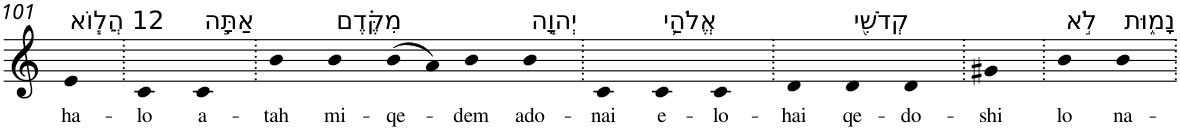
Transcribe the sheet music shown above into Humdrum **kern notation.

**kern	**text
*part1	*part1
*staff1	*staff1
*I"Piano	*
*I'Pno	*
!!LO:PB:g=z
*clefG2	*
*k[]	*
=101	=101
!LO:TX:a:t=12 הֲל֧וֹא	!
!	!LO:LY:b
4e	ha-
=102.	=102.
!	!LO:LY:b
4c	-lo
!LO:TX:a:t=אַתָּ֣ה	!
!	!LO:LY:b
4c	a-
=103.	=103.
!	!LO:LY:b
4b	-tah
!LO:TX:a:t=מִקֶּ֗דֶם	!
!	!LO:LY:b
4b	mi-
!	!LO:LY:b
(>8b	-qe-
8a)	.
!	!LO:LY:b
4b	-dem
!LO:TX:a:t=יְהוָ֧ה	!
!	!LO:LY:b
4b	ado-
=104.	=104.
!	!LO:LY:b
4c	-nai
!LO:TX:a:t=אֱלֹהַ֛י	!
!	!LO:LY:b
4c	e-
!	!LO:LY:b
4c	-lo-
=105.	=105.
!	!LO:LY:b
4d	-hai
!LO:TX:a:t=קְדֹשִׁ֖י	!
!	!LO:LY:b
4d	qe-
!	!LO:LY:b
4d	-do-
=106.	=106.
!	!LO:LY:b
4g#X	-shi
=107.	=107.
!LO:TX:a:t=לֹ֣א	!
!	!LO:LY:b
4b	lo
!LO:TX:a:t=נָמ֑וּת	!
!	!LO:LY:b
4b	na-
=.	=.
*-	*-
